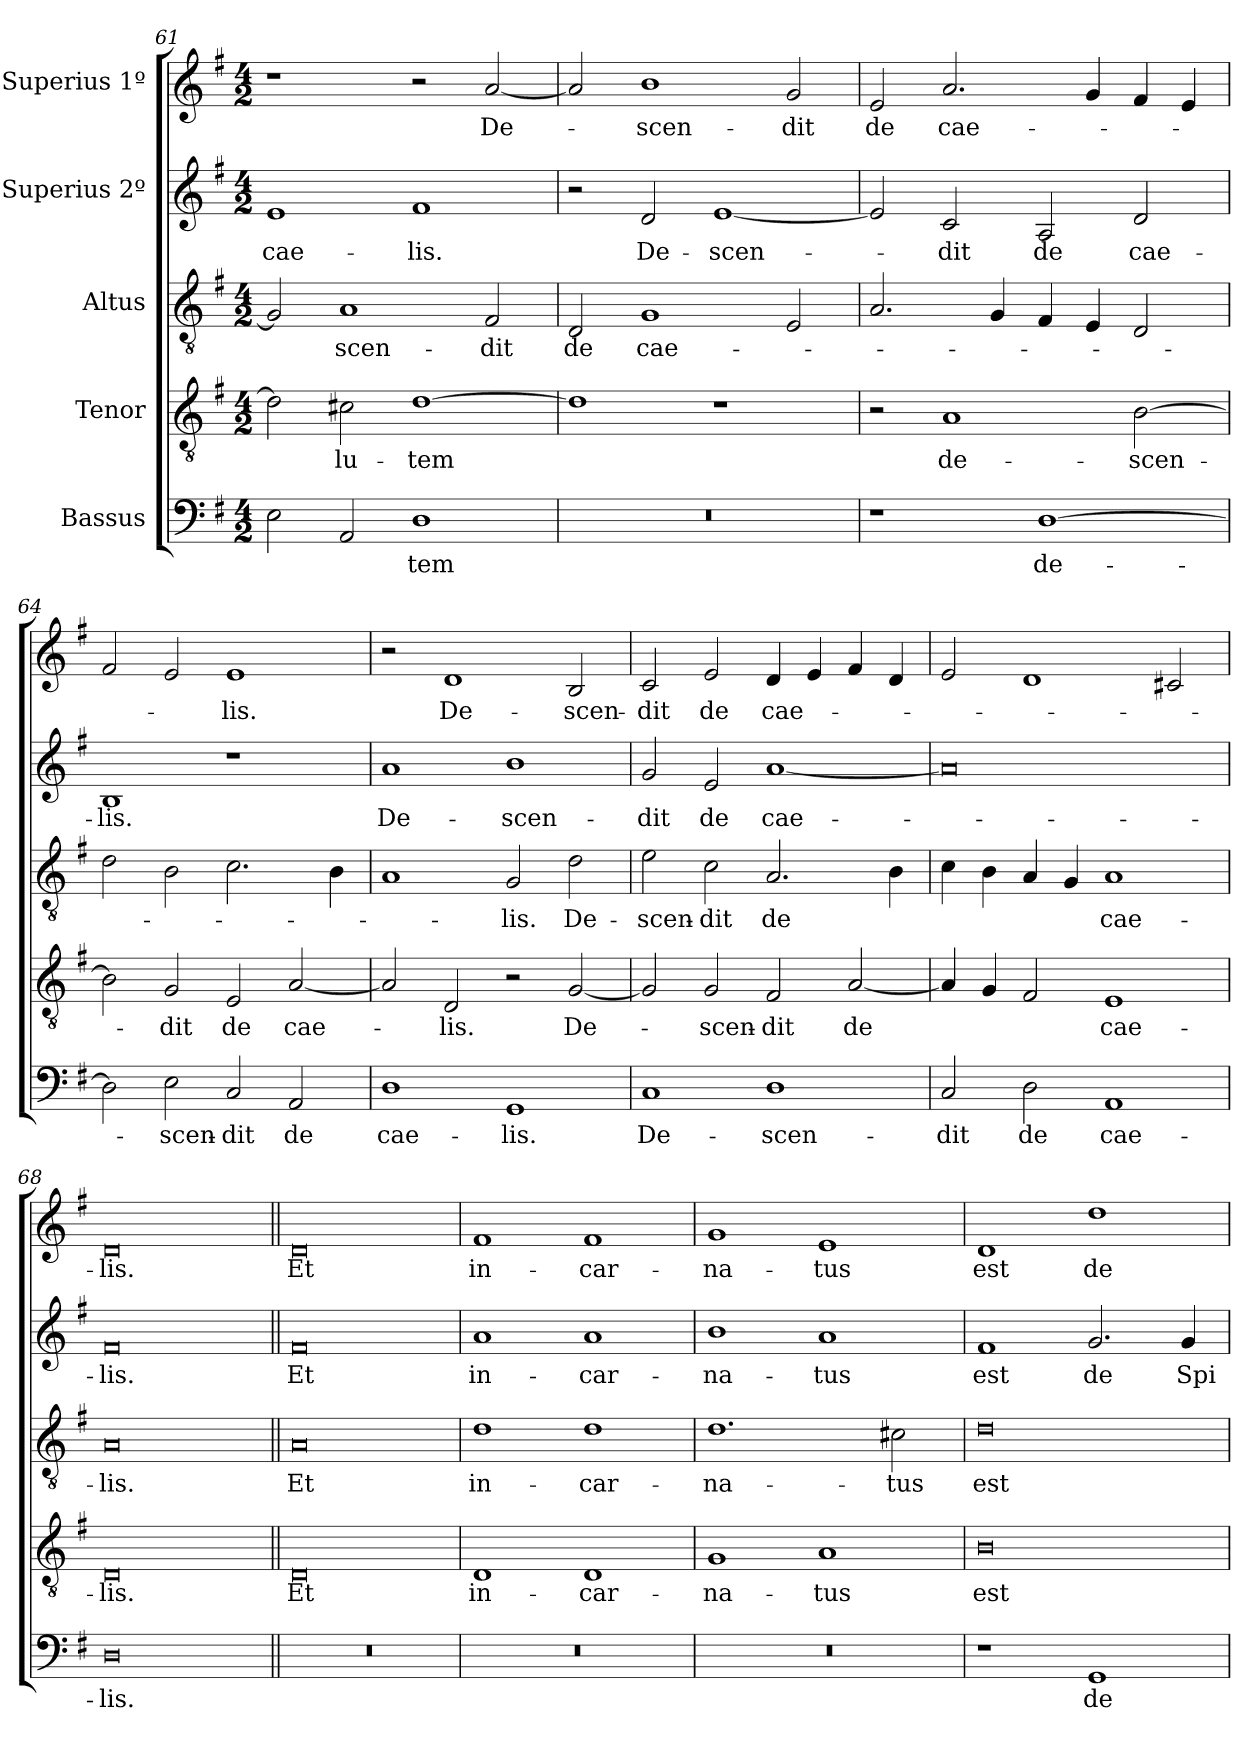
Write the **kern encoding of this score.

**kern	**text	**kern	**text	**kern	**text	**kern	**text	**kern	**text
*part5	*part5	*part4	*part4	*part3	*part3	*part2	*part2	*part1	*part1
*staff5	*staff5	*staff4	*staff4	*staff3	*staff3	*staff2	*staff2	*staff1	*staff1
*I"Bassus	*	*I"Tenor	*	*I"Altus	*	*I"Superius 2º	*	*I"Superius 1º	*
*clefF4	*	*clefGv2	*	*clefGv2	*	*clefG2	*	*clefG2	*
*k[f#]	*	*k[f#]	*	*k[f#]	*	*k[f#]	*	*k[f#]	*
*M4/2	*	*M4/2	*	*M4/2	*	*M4/2	*	*M4/2	*
=61	=61	=61	=61	=61	=61	=61	=61	=61	=61
2E\	.	2d\]	.	2G/]	.	1e/	cae-	1r	.
2AA/	.	2c#X\	-lu-	1A/	-scen-	.	.	.	.
1D\	-tem	[1d\	-tem	.	.	1f#/	-lis.	2r	.
.	.	.	.	2F#/	-dit	.	.	[2a/	De-
=62	=62	=62	=62	=62	=62	=62	=62	=62	=62
0r	.	1d\]	.	2D/	de	2r	.	2a/]	.
.	.	.	.	1G/	cae-	2d/	De-	1b\	-scen-
.	.	1r	.	.	.	[1e/	-scen-	.	.
.	.	.	.	2E/	.	.	.	2g/	-dit
=63	=63	=63	=63	=63	=63	=63	=63	=63	=63
1r	.	2r	.	2.A/	.	2e/]	.	2e/	de
.	.	1A/	de-	.	.	2c/	-dit	2.a/	cae-
.	.	.	.	4G/	.	.	.	.	.
[1D\	de-	.	.	4F#/	.	2A/	de	.	.
.	.	.	.	4E/	.	.	.	4g/	.
.	.	[2B\	-scen-	2D/	.	2d/	cae-	4f#/	.
.	.	.	.	.	.	.	.	4e/	.
=64	=64	=64	=64	=64	=64	=64	=64	=64	=64
2D\]	.	2B\]	.	2d\	.	1B/	-lis.	2f#/	.
2E\	-scen-	2G/	-dit	2B\	.	.	.	2e/	.
2C/	-dit	2E/	de	2.c\	.	1r	.	1e/	-lis.
2AA/	de	[2A/	cae-	.	.	.	.	.	.
.	.	.	.	4B\	.	.	.	.	.
=65	=65	=65	=65	=65	=65	=65	=65	=65	=65
1D\	cae-	2A/]	.	1A/	.	1a/	De-	2r	.
.	.	2D/	-lis.	.	.	.	.	1d/	De-
1GG/	-lis.	2r	.	2G/	-lis.	1b\	-scen-	.	.
.	.	[2G/	De-	2d\	De-	.	.	2B/	-scen-
=66	=66	=66	=66	=66	=66	=66	=66	=66	=66
1C/	De-	2G/]	.	2e\	-scen-	2g/	-dit	2c/	-dit
.	.	2G/	-scen-	2c\	-dit	2e/	de	2e/	de
1D\	-scen-	2F#/	-dit	2.A/	de	[1a/	cae-	4d/	cae-
.	.	.	.	.	.	.	.	4e/	.
.	.	[2A/	de	.	.	.	.	4f#/	.
.	.	.	.	4B\	.	.	.	4d/	.
=67	=67	=67	=67	=67	=67	=67	=67	=67	=67
2C/	-dit	4A/]	.	4c\	.	0a/]	.	2e/	.
.	.	4G/	.	4B\	.	.	.	.	.
2D\	de	2F#/	.	4A/	.	.	.	1d/	.
.	.	.	.	4G/	.	.	.	.	.
1AA/	cae-	1E/	cae-	1A/	cae-	.	.	.	.
.	.	.	.	.	.	.	.	2c#X/	.
=68	=68	=68	=68	=68	=68	=68	=68	=68	=68
0D\	-lis.	0D/	-lis.	0A/	-lis.	0f#/	-lis.	0d/	-lis.
=69||	=69||	=69||	=69||	=69||	=69||	=69||	=69||	=69||	=69||
0r	.	0D/	Et	0A/	Et	0f#/	Et	0d/	Et
=70	=70	=70	=70	=70	=70	=70	=70	=70	=70
0r	.	1D/	in-	1d\	in-	1a/	in-	1f#/	in-
.	.	1D/	-car-	1d\	-car-	1a/	-car-	1f#/	-car-
=71	=71	=71	=71	=71	=71	=71	=71	=71	=71
0r	.	1G/	-na-	1.d\	-na-	1b\	-na-	1g/	-na-
.	.	1A/	-tus	.	.	1a/	-tus	1e/	-tus
.	.	.	.	2c#X\	-tus	.	.	.	.
=72	=72	=72	=72	=72	=72	=72	=72	=72	=72
1r	.	0B\	est	0d\	est	1f#/	est	1d/	est
1GG/	de	.	.	.	.	2.g/	de	1dd\	de
.	.	.	.	.	.	4g/	Spi-	.	.
=	=	=	=	=	=	=	=	=	=
*-	*-	*-	*-	*-	*-	*-	*-	*-	*-
